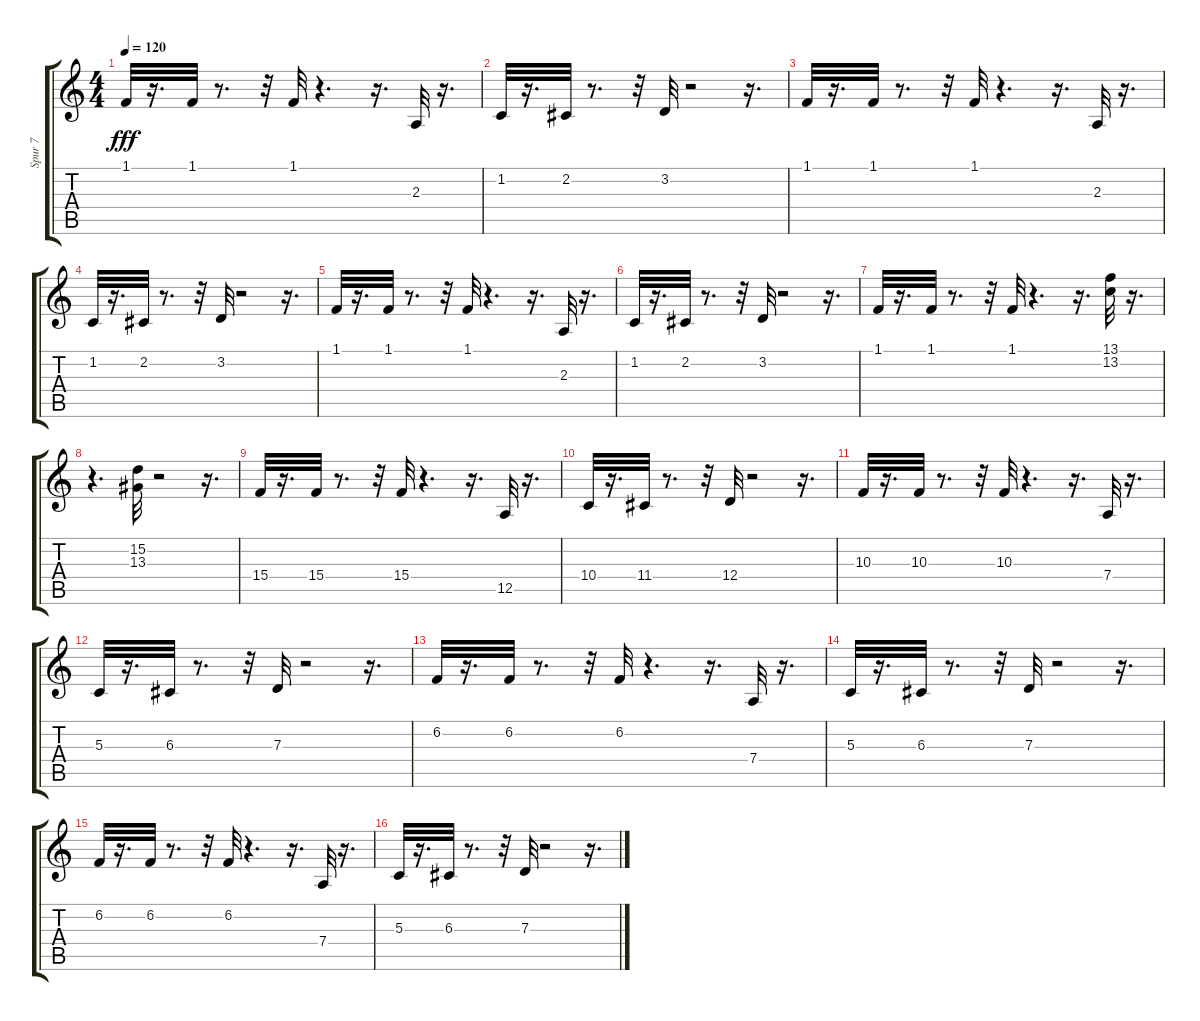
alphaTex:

\track ("Spur 7" "Spur 7") {instrument tenorsax}
\staff {score tabs}
\tuning (E4 B3 G3 D3 A2 E2) {hide}
\ts (4 4)
\tempo 120
\clef g2
\ks c
1.1.32{dy fff} r.16{d} 1.1.32 r.8{d} r.32 1.1.32 r.4{d} r.16{d} 2.3.32 r.16{d} |
1.2.32 r.16{d} 2.2.32 r.8{d} r.32 3.2.32 r.2 r.16{d} |
1.1.32 r.16{d} 1.1.32 r.8{d} r.32 1.1.32 r.4{d} r.16{d} 2.3.32 r.16{d} |
1.2.32 r.16{d} 2.2.32 r.8{d} r.32 3.2.32 r.2 r.16{d} |
1.1.32 r.16{d} 1.1.32 r.8{d} r.32 1.1.32 r.4{d} r.16{d} 2.3.32 r.16{d} |
1.2.32 r.16{d} 2.2.32 r.8{d} r.32 3.2.32 r.2 r.16{d} |
1.1.32 r.16{d} 1.1.32 r.8{d} r.32 1.1.32 r.4{d} r.16{d} (13.1 13.2).32 r.16{d} |
r.4{d} (15.2 13.3).32 r.2 r.16{d} |
15.4.32 r.16{d} 15.4.32 r.8{d} r.32 15.4.32 r.4{d} r.16{d} 12.5.32 r.16{d} |
10.4.32 r.16{d} 11.4.32 r.8{d} r.32 12.4.32 r.2 r.16{d} |
10.3.32 r.16{d} 10.3.32 r.8{d} r.32 10.3.32 r.4{d} r.16{d} 7.4.32 r.16{d} |
5.3.32 r.16{d} 6.3.32 r.8{d} r.32 7.3.32 r.2 r.16{d} |
6.2.32 r.16{d} 6.2.32 r.8{d} r.32 6.2.32 r.4{d} r.16{d} 7.4.32 r.16{d} |
5.3.32 r.16{d} 6.3.32 r.8{d} r.32 7.3.32 r.2 r.16{d} |
6.2.32 r.16{d} 6.2.32 r.8{d} r.32 6.2.32 r.4{d} r.16{d} 7.4.32 r.16{d} |
5.3.32 r.16{d} 6.3.32 r.8{d} r.32 7.3.32 r.2 r.16{d}
